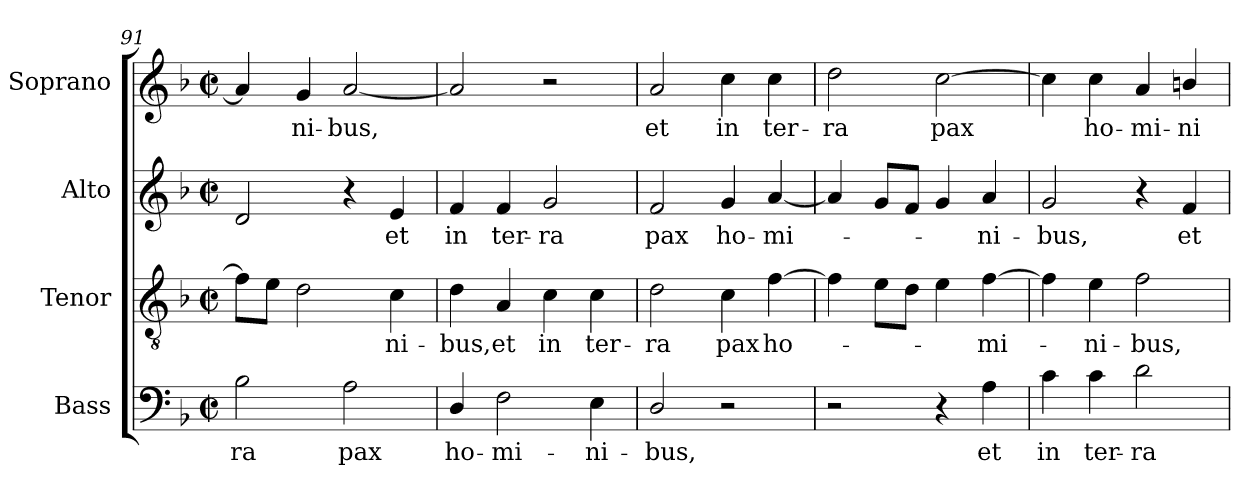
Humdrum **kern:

**kern	**text	**kern	**text	**kern	**text	**kern	**text
*part4	*part4	*part3	*part3	*part2	*part2	*part1	*part1
*staff4	*staff4	*staff3	*staff3	*staff2	*staff2	*staff1	*staff1
*I"Bass	*	*I"Tenor	*	*I"Alto	*	*I"Soprano	*
*I'B.	*	*I'T.	*	*I'A.	*	*I'S.	*
*clefF4	*	*clefGv2	*	*clefG2	*	*clefG2	*
*	*	*ITrd7c12	*	*	*	*	*
*k[b-]	*	*k[b-]	*	*k[b-]	*	*k[b-]	*
*F:	*	*F:	*	*F:	*	*F:	*
*M2/2	*	*M2/2	*	*M2/2	*	*M2/2	*
*met(c|)	*	*met(c|)	*	*met(c|)	*	*met(c|)	*
=91	=91	=91	=91	=91	=91	=91	=91
!	!LO:LY:b:color=#000000	!	!	!	!	!	!
2B-i\	-ra	8Fi\L]	.	2di/	.	4ai/]	.
.	.	8Ei\J	.	.	.	.	.
!	!	!	!	!	!	!	!LO:LY:b:color=#000000
.	.	2Di\	.	.	.	4gi/	-ni-
!	!LO:LY:b:color=#000000	!	!	!	!	!	!
!	!	!	!	!	!	!	!LO:LY:b:color=#000000
2Ai\	pax	.	.	4r	.	[2ai/	-bus,
!	!	!	!LO:LY:b:color=#000000	!	!	!	!
!	!	!	!	!	!LO:LY:b:color=#000000	!	!
.	.	4Ci\	-ni-	4ei/	et	.	.
=92	=92	=92	=92	=92	=92	=92	=92
!	!LO:LY:b:color=#000000	!	!	!	!	!	!
!	!	!	!LO:LY:b:color=#000000	!	!	!	!
!	!	!	!	!	!LO:LY:b:color=#000000	!	!
4Di/	ho-	4Di\	-bus,	4fi/	in	2ai/]	.
!	!LO:LY:b:color=#000000	!	!	!	!	!	!
!	!	!	!LO:LY:b:color=#000000	!	!	!	!
!	!	!	!	!	!LO:LY:b:color=#000000	!	!
2Fi\	-mi-	4AAi/	et	4fi/	ter-	.	.
!	!	!	!LO:LY:b:color=#000000	!	!	!	!
!	!	!	!	!	!LO:LY:b:color=#000000	!	!
.	.	4Ci\	in	2gi/	-ra	2r	.
!	!LO:LY:b:color=#000000	!	!	!	!	!	!
!	!	!	!LO:LY:b:color=#000000	!	!	!	!
4Ei\	-ni-	4Ci\	ter-	.	.	.	.
=93	=93	=93	=93	=93	=93	=93	=93
!	!LO:LY:b:color=#000000	!	!	!	!	!	!
!	!	!	!LO:LY:b:color=#000000	!	!	!	!
!	!	!	!	!	!LO:LY:b:color=#000000	!	!
!	!	!	!	!	!	!	!LO:LY:b:color=#000000
2Di/	-bus,	2Di\	-ra	2fi/	pax	2ai/	et
!	!	!	!LO:LY:b:color=#000000	!	!	!	!
!	!	!	!	!	!LO:LY:b:color=#000000	!	!
!	!	!	!	!	!	!	!LO:LY:b:color=#000000
2r	.	4Ci\	pax	4gi/	ho-	4cci\	in
!	!	!	!LO:LY:b:color=#000000	!	!	!	!
!	!	!	!	!	!LO:LY:b:color=#000000	!	!
!	!	!	!	!	!	!	!LO:LY:b:color=#000000
.	.	[4Fi\	ho-	[4ai/	-mi-	4cci\	ter-
=94	=94	=94	=94	=94	=94	=94	=94
!	!	!	!	!	!	!	!LO:LY:b:color=#000000
2r	.	4Fi\]	.	4ai/]	.	2ddi\	-ra
.	.	8Ei\L	.	8gi/L	.	.	.
.	.	8Di\J	.	8fi/J	.	.	.
!	!	!	!	!	!	!	!LO:LY:b:color=#000000
4r	.	4Ei\	.	4gi/	.	[2cci\	pax
!	!LO:LY:b:color=#000000	!	!	!	!	!	!
!	!	!	!LO:LY:b:color=#000000	!	!	!	!
!	!	!	!	!	!LO:LY:b:color=#000000	!	!
4Ai\	et	[4Fi\	-mi-	4ai/	-ni-	.	.
!!LO:PB:g=z
=95	=95	=95	=95	=95	=95	=95	=95
!	!LO:LY:b:color=#000000	!	!	!	!	!	!
!	!	!	!	!	!LO:LY:b:color=#000000	!	!
4ci\	in	4Fi\]	.	2gi/	-bus,	4cci\]	.
!	!LO:LY:b:color=#000000	!	!	!	!	!	!
!	!	!	!LO:LY:b:color=#000000	!	!	!	!
!	!	!	!	!	!	!	!LO:LY:b:color=#000000
4ci\	ter-	4Ei\	-ni-	.	.	4cci\	ho-
!	!LO:LY:b:color=#000000	!	!	!	!	!	!
!	!	!	!LO:LY:b:color=#000000	!	!	!	!
!	!	!	!	!	!	!	!LO:LY:b:color=#000000
2di\	-ra	2Fi\	-bus,	4r	.	4ai/	-mi-
!	!	!	!	!	!LO:LY:b:color=#000000	!	!
!	!	!	!	!	!	!	!LO:LY:b:color=#000000
.	.	.	.	4fi/	et	4bni/	-ni-
=	=	=	=	=	=	=	=
*-	*-	*-	*-	*-	*-	*-	*-
